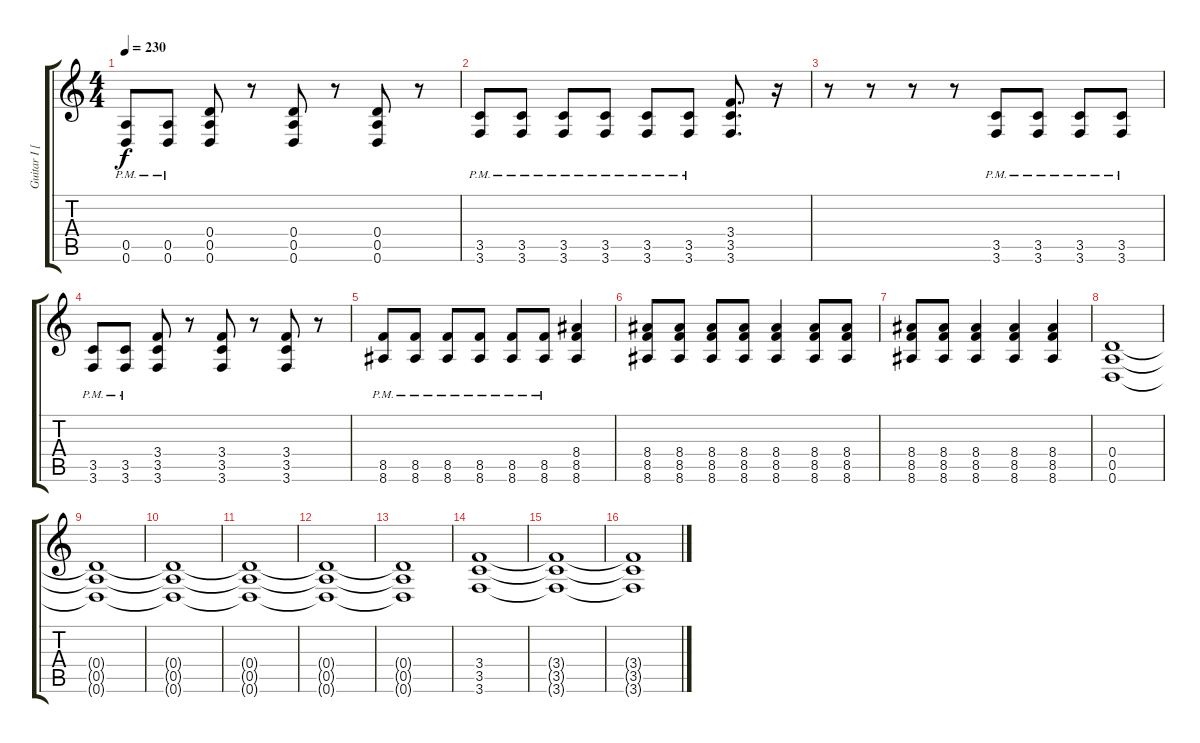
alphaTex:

\track ("Guitar I [Mike]" "Guitar I [") {instrument distortionguitar}
\staff {score tabs}
\tuning (E4 B3 G3 D3 A2 D2) {hide}
\ts (4 4)
\tempo 230
\clef g2
\ks c
(0.5{pm} 0.6{pm}).8{dy f} (0.5{pm} 0.6{pm}).8 (0.4 0.5 0.6).8 r.8 (0.4 0.5 0.6).8 r.8 (0.4 0.5 0.6).8 r.8 |
(3.5{pm} 3.6{pm}).8 (3.5{pm} 3.6{pm}).8 (3.5{pm} 3.6{pm}).8 (3.5{pm} 3.6{pm}).8 (3.5{pm} 3.6{pm}).8 (3.5{pm} 3.6{pm}).8 (3.4 3.5 3.6).8{d} r.16 |
r.8 r.8 r.8 r.8 (3.5{pm} 3.6{pm}).8 (3.5{pm} 3.6{pm}).8 (3.5{pm} 3.6{pm}).8 (3.5{pm} 3.6{pm}).8 |
(3.5{pm} 3.6{pm}).8 (3.5{pm} 3.6{pm}).8 (3.4 3.5 3.6).8 r.8 (3.4 3.5 3.6).8 r.8 (3.4 3.5 3.6).8 r.8 |
(8.5{pm} 8.6{pm}).8 (8.5{pm} 8.6{pm}).8 (8.5{pm} 8.6{pm}).8 (8.5{pm} 8.6{pm}).8 (8.5{pm} 8.6{pm}).8 (8.5{pm} 8.6{pm}).8 (8.4 8.5 8.6).4 |
(8.4 8.5 8.6).8 (8.4 8.5 8.6).8 (8.4 8.5 8.6).8 (8.4 8.5 8.6).8 (8.4 8.5 8.6).4 (8.4 8.5 8.6).8 (8.4 8.5 8.6).8 |
(8.4 8.5 8.6).8 (8.4 8.5 8.6).8 (8.4 8.5 8.6).4 (8.4 8.5 8.6).4 (8.4 8.5 8.6).4 |
(0.4 0.5 0.6).1 |
(0.4{t} 0.5{t} 0.6{t}).1 |
(0.4{t} 0.5{t} 0.6{t}).1 |
(0.4{t} 0.5{t} 0.6{t}).1 |
(0.4{t} 0.5{t} 0.6{t}).1 |
(0.4{t} 0.5{t} 0.6{t}).1 |
(3.4 3.5 3.6).1 |
(3.4{t} 3.5{t} 3.6{t}).1 |
(3.4{t} 3.5{t} 3.6{t}).1
